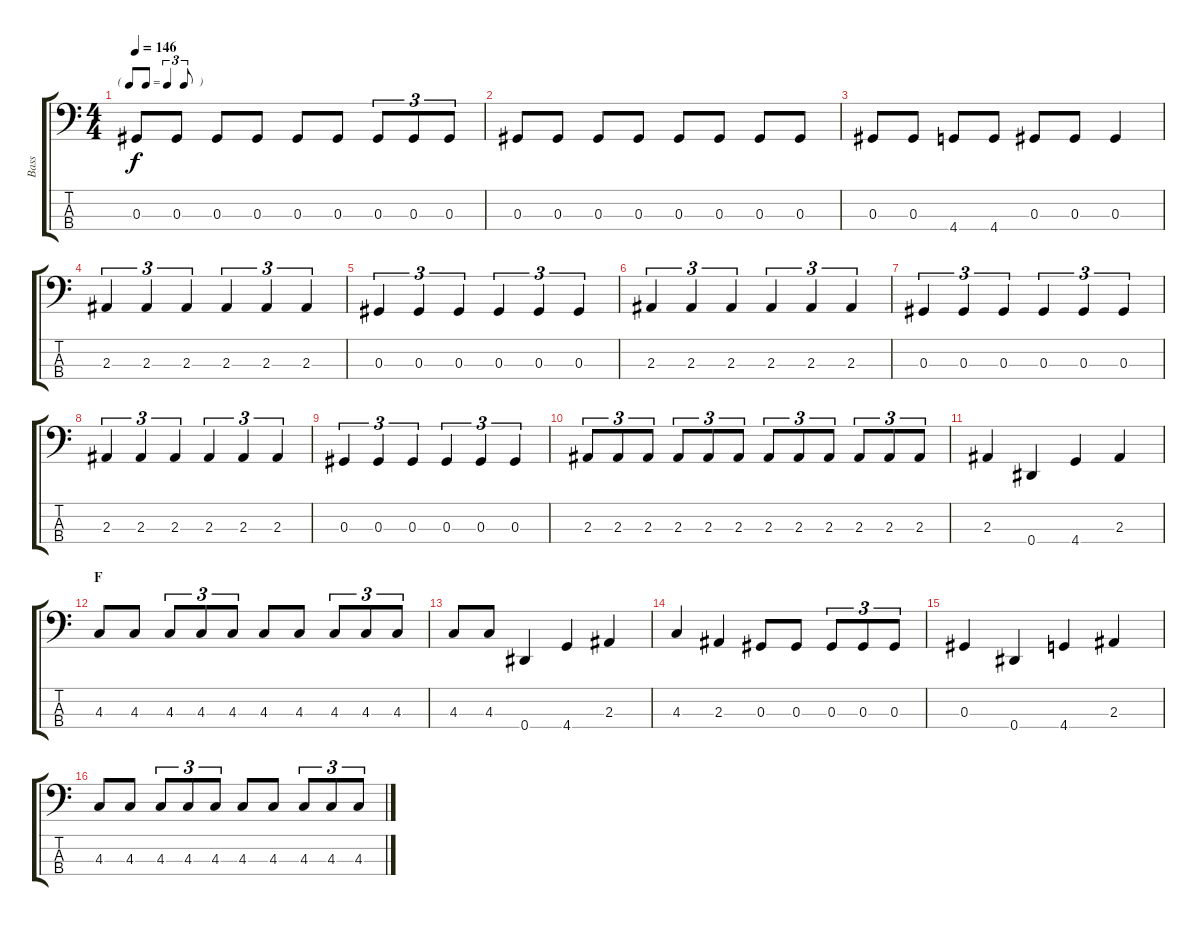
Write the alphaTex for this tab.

\track ("Bass" "Bass") {instrument electricbassfinger}
\staff {score tabs}
\tuning (Gb2 Db2 Ab1 Eb1) {hide}
\ts (4 4)
\tf triplet8th
\tempo 146
\clef f4
\ks c
0.3.8{dy f} 0.3.8 0.3.8 0.3.8 0.3.8 0.3.8 0.3.8{tu (3 2)} 0.3.8{tu (3 2)} 0.3.8{tu (3 2)} |
0.3.8 0.3.8 0.3.8 0.3.8 0.3.8 0.3.8 0.3.8 0.3.8 |
0.3.8 0.3.8 4.4.8 4.4.8 0.3.8 0.3.8 0.3.4 |
2.3.4{tu (3 2)} 2.3.4{tu (3 2)} 2.3.4{tu (3 2)} 2.3.4{tu (3 2)} 2.3.4{tu (3 2)} 2.3.4{tu (3 2)} |
0.3.4{tu (3 2)} 0.3.4{tu (3 2)} 0.3.4{tu (3 2)} 0.3.4{tu (3 2)} 0.3.4{tu (3 2)} 0.3.4{tu (3 2)} |
2.3.4{tu (3 2)} 2.3.4{tu (3 2)} 2.3.4{tu (3 2)} 2.3.4{tu (3 2)} 2.3.4{tu (3 2)} 2.3.4{tu (3 2)} |
0.3.4{tu (3 2)} 0.3.4{tu (3 2)} 0.3.4{tu (3 2)} 0.3.4{tu (3 2)} 0.3.4{tu (3 2)} 0.3.4{tu (3 2)} |
2.3.4{tu (3 2)} 2.3.4{tu (3 2)} 2.3.4{tu (3 2)} 2.3.4{tu (3 2)} 2.3.4{tu (3 2)} 2.3.4{tu (3 2)} |
0.3.4{tu (3 2)} 0.3.4{tu (3 2)} 0.3.4{tu (3 2)} 0.3.4{tu (3 2)} 0.3.4{tu (3 2)} 0.3.4{tu (3 2)} |
2.3.8{tu (3 2)} 2.3.8{tu (3 2)} 2.3.8{tu (3 2)} 2.3.8{tu (3 2)} 2.3.8{tu (3 2)} 2.3.8{tu (3 2)} 2.3.8{tu (3 2)} 2.3.8{tu (3 2)} 2.3.8{tu (3 2)} 2.3.8{tu (3 2)} 2.3.8{tu (3 2)} 2.3.8{tu (3 2)} |
2.3.4 0.4.4 4.4.4 2.3.4 |
\section ("" "F")
4.3.8 4.3.8 4.3.8{tu (3 2)} 4.3.8{tu (3 2)} 4.3.8{tu (3 2)} 4.3.8 4.3.8 4.3.8{tu (3 2)} 4.3.8{tu (3 2)} 4.3.8{tu (3 2)} |
4.3.8 4.3.8 0.4.4 4.4.4 2.3.4 |
4.3.4 2.3.4 0.3.8 0.3.8 0.3.8{tu (3 2)} 0.3.8{tu (3 2)} 0.3.8{tu (3 2)} |
0.3.4 0.4.4 4.4.4 2.3.4 |
4.3.8 4.3.8 4.3.8{tu (3 2)} 4.3.8{tu (3 2)} 4.3.8{tu (3 2)} 4.3.8 4.3.8 4.3.8{tu (3 2)} 4.3.8{tu (3 2)} 4.3.8{tu (3 2)}
